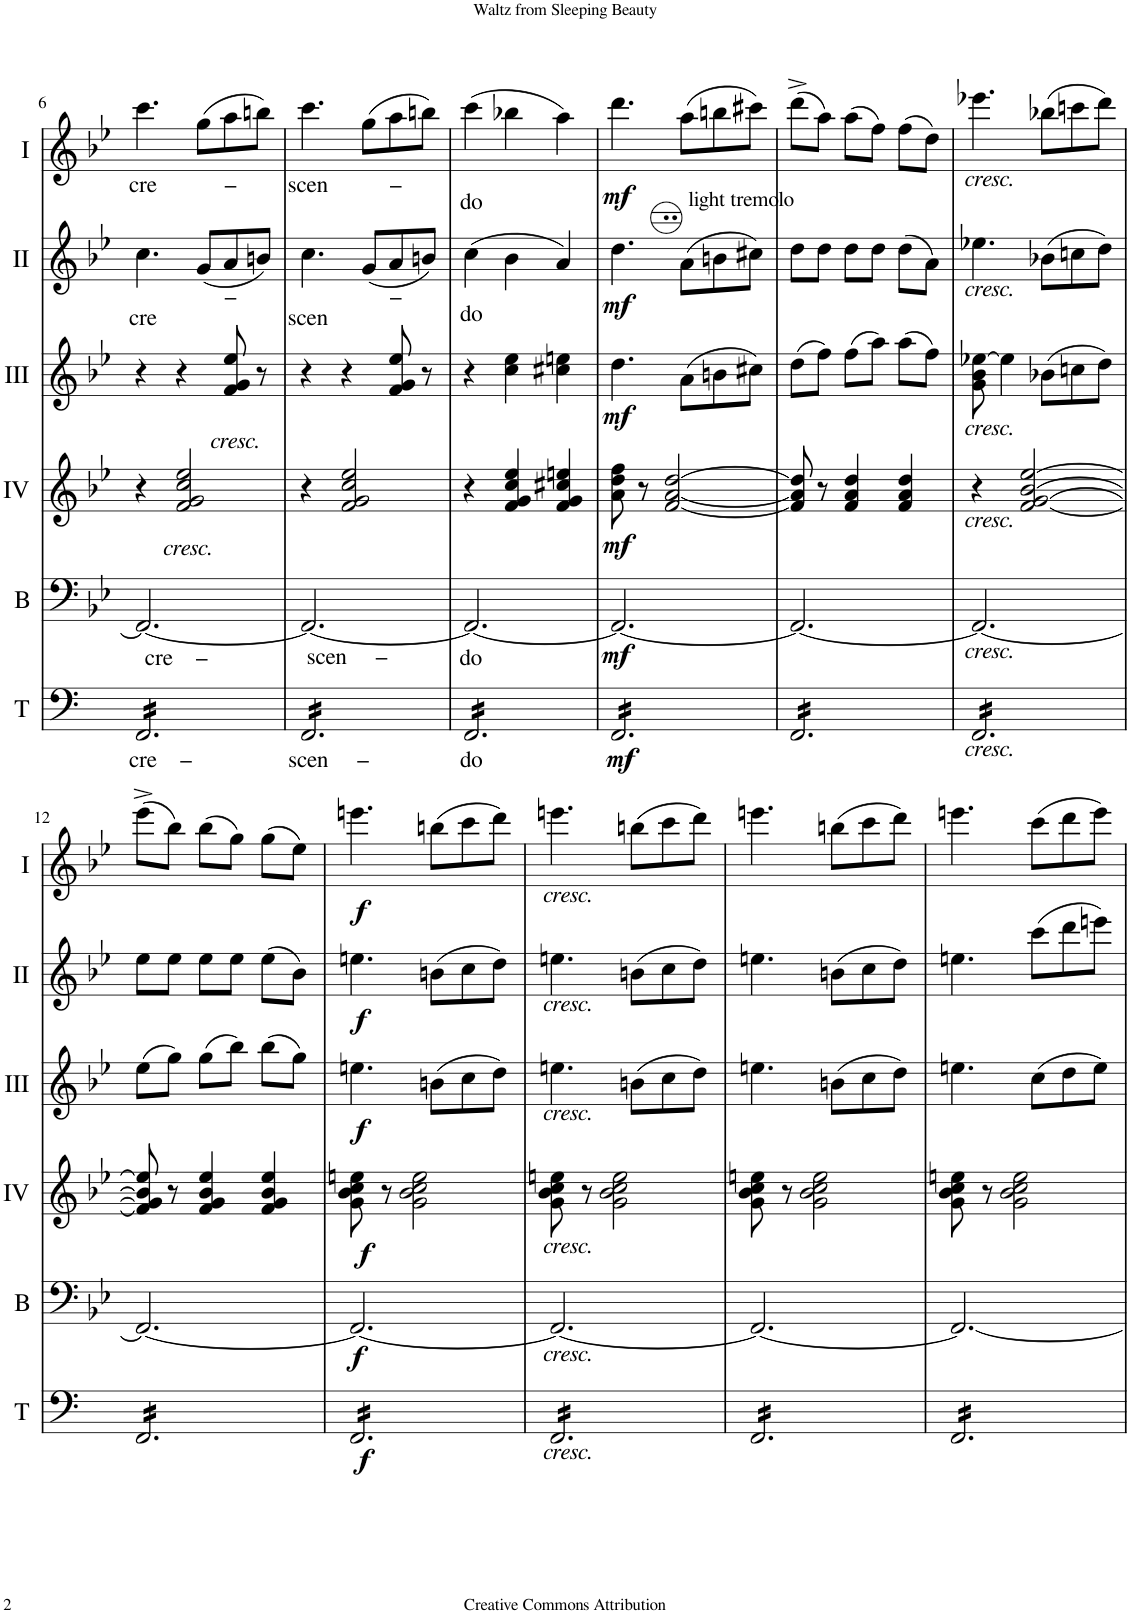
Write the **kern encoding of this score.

**kern	**text	**dynam	**kern	**text	**dynam	**kern	**text	**dynam	**kern	**text	**dynam	**kern	**text	**dynam	**kern	**text	**dynam
*part6	*part6	*part6	*part5	*part5	*part5	*part4	*part4	*part4	*part3	*part3	*part3	*part2	*part2	*part2	*part1	*part1	*part1
*staff6	*staff6	*staff6	*staff5	*staff5	*staff5	*staff4	*staff4	*staff4	*staff3	*staff3	*staff3	*staff2	*staff2	*staff2	*staff1	*staff1	*staff1
*I"Timp.	*	*	*I"Basson	*	*	*I"Acc. 4	*	*	*I"Acc. 3	*	*	*I"Acc. 2	*	*	*I"Acc. 1	*	*
*I'T	*	*	*I'B	*	*	*	*	*	*	*	*	*	*	*	*	*	*
!!LO:PB:g=z
*clefF4	*	*	*clefF4	*	*	*clefG2	*	*	*clefG2	*	*	*clefG2	*	*	*clefG2	*	*
*	*	*	*Trd7c12	*	*	*Trd7c12	*	*	*Trd7c12	*	*	*	*	*	*	*	*
*k[b-e-]	*	*	*k[b-e-]	*	*	*k[b-e-]	*	*	*k[b-e-]	*	*	*k[b-e-]	*	*	*k[b-e-]	*	*
*M3/4	*	*	*M3/4	*	*	*M3/4	*	*	*M3/4	*	*	*M3/4	*	*	*M3/4	*	*
=6	=6	=6	=6	=6	=6	=6	=6	=6	=6	=6	=6	=6	=6	=6	=6	=6	=6
!	!LO:LY:b	!	!	!LO:LY:b	!	!	!	!	!	!	!	!	!LO:LY:b	!	!	!LO:LY:b	!
*tremolo	*	*	*	*	*	*	*	*	*	*	*	*	*	*	*	*	*
16FF/LL	cre –	.	2.FF/_	cre –	.	4r	.	.	4r	.	.	4.cc\	cre	.	4.ccc\	cre	.
16FF/	.	.	.	.	.	.	.	.	.	.	.	.	.	.	.	.	.
16FF/	.	.	.	.	.	.	.	.	.	.	.	.	.	.	.	.	.
16FF/	.	.	.	.	.	.	.	.	.	.	.	.	.	.	.	.	.
!	!	!	!	!	!	!	!LO:LY:b	!	!	!	!	!	!	!	!	!	!
16FF/	.	.	.	.	.	2f/ 2g/ 2cc/ 2ee-/	cresc.	.	4r	.	.	.	.	.	.	.	.
16FF/	.	.	.	.	.	.	.	.	.	.	.	.	.	.	.	.	.
16FF/	.	.	.	.	.	.	.	.	.	.	.	(8g/L	.	.	(8gg\L	.	.
16FF/	.	.	.	.	.	.	.	.	.	.	.	.	.	.	.	.	.
!	!	!	!	!	!	!	!	!	!	!LO:LY:b	!	!	!LO:LY:b	!	!	!LO:LY:b	!
16FF/	.	.	.	.	.	.	.	.	8f/ 8g/ 8ee-/	cresc.	.	8a/	–	.	8aa\	–	.
16FF/	.	.	.	.	.	.	.	.	.	.	.	.	.	.	.	.	.
16FF/	.	.	.	.	.	.	.	.	8r	.	.	8bn/J)	.	.	8bbn\J)	.	.
16FF/JJ	.	.	.	.	.	.	.	.	.	.	.	.	.	.	.	.	.
=7	=7	=7	=7	=7	=7	=7	=7	=7	=7	=7	=7	=7	=7	=7	=7	=7	=7
!	!LO:LY:b	!	!	!LO:LY:b	!	!	!	!	!	!	!	!	!LO:LY:b	!	!	!LO:LY:b	!
16FF/LL	scen –	.	2.FF/_	scen –	.	4r	.	.	4r	.	.	4.cc\	scen	.	4.ccc\	scen	.
16FF/	.	.	.	.	.	.	.	.	.	.	.	.	.	.	.	.	.
16FF/	.	.	.	.	.	.	.	.	.	.	.	.	.	.	.	.	.
16FF/	.	.	.	.	.	.	.	.	.	.	.	.	.	.	.	.	.
16FF/	.	.	.	.	.	2f/ 2g/ 2cc/ 2ee-/	.	.	4r	.	.	.	.	.	.	.	.
16FF/	.	.	.	.	.	.	.	.	.	.	.	.	.	.	.	.	.
16FF/	.	.	.	.	.	.	.	.	.	.	.	(8g/L	.	.	(8gg\L	.	.
16FF/	.	.	.	.	.	.	.	.	.	.	.	.	.	.	.	.	.
!	!	!	!	!	!	!	!	!	!	!	!	!	!LO:LY:b	!	!	!LO:LY:b	!
16FF/	.	.	.	.	.	.	.	.	8f/ 8g/ 8ee-/	.	.	8a/	–	.	8aa\	–	.
16FF/	.	.	.	.	.	.	.	.	.	.	.	.	.	.	.	.	.
16FF/	.	.	.	.	.	.	.	.	8r	.	.	8bn/J)	.	.	8bbn\J)	.	.
16FF/JJ	.	.	.	.	.	.	.	.	.	.	.	.	.	.	.	.	.
=8	=8	=8	=8	=8	=8	=8	=8	=8	=8	=8	=8	=8	=8	=8	=8	=8	=8
!	!LO:LY:b	!	!	!LO:LY:b	!	!	!	!	!	!	!	!	!LO:LY:b	!	!	!LO:LY:b	!
16FF/LL	do	.	2.FF/_	do	.	4r	.	.	4r	.	.	(4cc\	-do	.	(4ccc\	-do	.
16FF/	.	.	.	.	.	.	.	.	.	.	.	.	.	.	.	.	.
16FF/	.	.	.	.	.	.	.	.	.	.	.	.	.	.	.	.	.
16FF/	.	.	.	.	.	.	.	.	.	.	.	.	.	.	.	.	.
16FF/	.	.	.	.	.	4f/ 4g/ 4cc/ 4ee-/	.	.	4cc\ 4ee-\	.	.	4b-\	.	.	4bb-X\	.	.
16FF/	.	.	.	.	.	.	.	.	.	.	.	.	.	.	.	.	.
16FF/	.	.	.	.	.	.	.	.	.	.	.	.	.	.	.	.	.
16FF/	.	.	.	.	.	.	.	.	.	.	.	.	.	.	.	.	.
16FF/	.	.	.	.	.	4f/ 4g/ 4cc#X/ 4een/	.	.	4cc#X\ 4een\	.	.	4a/)	.	.	4aa\)	.	.
16FF/	.	.	.	.	.	.	.	.	.	.	.	.	.	.	.	.	.
16FF/	.	.	.	.	.	.	.	.	.	.	.	.	.	.	.	.	.
16FF/JJ	.	.	.	.	.	.	.	.	.	.	.	.	.	.	.	.	.
=9	=9	=9	=9	=9	=9	=9	=9	=9	=9	=9	=9	=9	=9	=9	=9	=9	=9
!	!	!LO:DY:b	!	!	!LO:DY:b	!	!	!LO:DY:b	!	!	!LO:DY:b	!	!	!LO:DY:b	!	!	!LO:DY:b
16FF/LL	.	mf	2.FF/_	.	mf	8a\ 8dd\ 8ff\	.	mf	4.dd\	.	mf	4.dd\	.	mf	4.ddd\	.	mf
16FF/	.	.	.	.	.	.	.	.	.	.	.	.	.	.	.	.	.
16FF/	.	.	.	.	.	8r	.	.	.	.	.	.	.	.	.	.	.
16FF/	.	.	.	.	.	.	.	.	.	.	.	.	.	.	.	.	.
16FF/	.	.	.	.	.	[2f/ [2a/ [2dd/	.	.	.	.	.	.	.	.	.	.	.
16FF/	.	.	.	.	.	.	.	.	.	.	.	.	.	.	.	.	.
!	!	!	!	!	!	!	!	!	!	!	!	!LO:TX:a:t=light tremolo	!	!	!	!	!
16FF/	.	.	.	.	.	.	.	.	(8a\L	.	.	(8a\L	.	.	(8aa\L	.	.
16FF/	.	.	.	.	.	.	.	.	.	.	.	.	.	.	.	.	.
16FF/	.	.	.	.	.	.	.	.	8bn\	.	.	8bn\	.	.	8bbn\	.	.
16FF/	.	.	.	.	.	.	.	.	.	.	.	.	.	.	.	.	.
16FF/	.	.	.	.	.	.	.	.	8cc#X\J)	.	.	8cc#X\J)	.	.	8ccc#X\J)	.	.
16FF/JJ	.	.	.	.	.	.	.	.	.	.	.	.	.	.	.	.	.
=10	=10	=10	=10	=10	=10	=10	=10	=10	=10	=10	=10	=10	=10	=10	=10	=10	=10
16FF/LL	.	.	2.FF/_	.	.	8f/] 8a/] 8dd/]	.	.	(8dd\L	.	.	8dd\L	.	.	(8ddd^\L	.	.
16FF/	.	.	.	.	.	.	.	.	.	.	.	.	.	.	.	.	.
16FF/	.	.	.	.	.	8r	.	.	8ff\J)	.	.	8dd\J	.	.	8aa\J)	.	.
16FF/	.	.	.	.	.	.	.	.	.	.	.	.	.	.	.	.	.
16FF/	.	.	.	.	.	4f/ 4a/ 4dd/	.	.	(8ff\L	.	.	8dd\L	.	.	(8aa\L	.	.
16FF/	.	.	.	.	.	.	.	.	.	.	.	.	.	.	.	.	.
16FF/	.	.	.	.	.	.	.	.	8aa\J)	.	.	8dd\J	.	.	8ff\J)	.	.
16FF/	.	.	.	.	.	.	.	.	.	.	.	.	.	.	.	.	.
16FF/	.	.	.	.	.	4f/ 4a/ 4dd/	.	.	(8aa\L	.	.	(8dd\L	.	.	(8ff\L	.	.
16FF/	.	.	.	.	.	.	.	.	.	.	.	.	.	.	.	.	.
16FF/	.	.	.	.	.	.	.	.	8ff\J)	.	.	8a\J)	.	.	8dd\J)	.	.
16FF/JJ	.	.	.	.	.	.	.	.	.	.	.	.	.	.	.	.	.
=11	=11	=11	=11	=11	=11	=11	=11	=11	=11	=11	=11	=11	=11	=11	=11	=11	=11
!	!	!	!	!	!	!	!	!	!	!	!	!	!	!	!LO:TX:b:i:t=cresc.	!	!
!	!	!	!	!	!	!	!	!	!	!	!	!LO:TX:b:i:t=cresc.	!	!	!	!	!
!	!	!	!	!	!	!	!	!	!LO:TX:b:i:t=cresc.	!	!	!	!	!	!	!	!
!	!	!	!	!	!	!LO:TX:b:i:t=cresc.	!	!	!	!	!	!	!	!	!	!	!
!	!	!	!LO:TX:b:i:t=cresc.	!	!	!	!	!	!	!	!	!	!	!	!	!	!
!LO:TX:b:i:t=cresc.	!	!	!	!	!	!	!	!	!	!	!	!	!	!	!	!	!
16FF/LL	.	.	2.FF/_	.	.	4r	.	.	8g\ 8b-\ [8ee-X\	.	.	4.ee-X\	.	.	4.eee-X\	.	.
16FF/	.	.	.	.	.	.	.	.	.	.	.	.	.	.	.	.	.
16FF/	.	.	.	.	.	.	.	.	4ee-\]	.	.	.	.	.	.	.	.
16FF/	.	.	.	.	.	.	.	.	.	.	.	.	.	.	.	.	.
16FF/	.	.	.	.	.	[2f/ [2g/ [2b-/ [2ee-/	.	.	.	.	.	.	.	.	.	.	.
16FF/	.	.	.	.	.	.	.	.	.	.	.	.	.	.	.	.	.
16FF/	.	.	.	.	.	.	.	.	(8b-X\L	.	.	(8b-X\L	.	.	(8bb-X\L	.	.
16FF/	.	.	.	.	.	.	.	.	.	.	.	.	.	.	.	.	.
16FF/	.	.	.	.	.	.	.	.	8ccn\	.	.	8ccn\	.	.	8cccn\	.	.
16FF/	.	.	.	.	.	.	.	.	.	.	.	.	.	.	.	.	.
16FF/	.	.	.	.	.	.	.	.	8dd\J)	.	.	8dd\J)	.	.	8ddd\J)	.	.
16FF/JJ	.	.	.	.	.	.	.	.	.	.	.	.	.	.	.	.	.
!!LO:LB:g=z
=12	=12	=12	=12	=12	=12	=12	=12	=12	=12	=12	=12	=12	=12	=12	=12	=12	=12
16FF/LL	.	.	2.FF/_	.	.	8f/] 8g/] 8b-/] 8ee-/]	.	.	(8ee-\L	.	.	8ee-\L	.	.	(8eee-^\L	.	.
16FF/	.	.	.	.	.	.	.	.	.	.	.	.	.	.	.	.	.
16FF/	.	.	.	.	.	8r	.	.	8gg\J)	.	.	8ee-\J	.	.	8bb-\J)	.	.
16FF/	.	.	.	.	.	.	.	.	.	.	.	.	.	.	.	.	.
16FF/	.	.	.	.	.	4f/ 4g/ 4b-/ 4ee-/	.	.	(8gg\L	.	.	8ee-\L	.	.	(8bb-\L	.	.
16FF/	.	.	.	.	.	.	.	.	.	.	.	.	.	.	.	.	.
16FF/	.	.	.	.	.	.	.	.	8bb-\J)	.	.	8ee-\J	.	.	8gg\J)	.	.
16FF/	.	.	.	.	.	.	.	.	.	.	.	.	.	.	.	.	.
16FF/	.	.	.	.	.	4f/ 4g/ 4b-/ 4ee-/	.	.	(8bb-\L	.	.	(8ee-\L	.	.	(8gg\L	.	.
16FF/	.	.	.	.	.	.	.	.	.	.	.	.	.	.	.	.	.
16FF/	.	.	.	.	.	.	.	.	8gg\J)	.	.	8b-\J)	.	.	8ee-\J)	.	.
16FF/JJ	.	.	.	.	.	.	.	.	.	.	.	.	.	.	.	.	.
=13	=13	=13	=13	=13	=13	=13	=13	=13	=13	=13	=13	=13	=13	=13	=13	=13	=13
!	!	!LO:DY:b	!	!	!LO:DY:b	!	!	!LO:DY:b	!	!	!LO:DY:b	!	!	!LO:DY:b	!	!	!LO:DY:b
16FF/LL	.	f	2.FF/_	.	f	8g\ 8b-\ 8cc\ 8een\	.	f	4.een\	.	f	4.een\	.	f	4.eeen\	.	f
16FF/	.	.	.	.	.	.	.	.	.	.	.	.	.	.	.	.	.
16FF/	.	.	.	.	.	8r	.	.	.	.	.	.	.	.	.	.	.
16FF/	.	.	.	.	.	.	.	.	.	.	.	.	.	.	.	.	.
16FF/	.	.	.	.	.	2g\ 2b-\ 2cc\ 2ee\	.	.	.	.	.	.	.	.	.	.	.
16FF/	.	.	.	.	.	.	.	.	.	.	.	.	.	.	.	.	.
16FF/	.	.	.	.	.	.	.	.	(8bn\L	.	.	(8bn\L	.	.	(8bbn\L	.	.
16FF/	.	.	.	.	.	.	.	.	.	.	.	.	.	.	.	.	.
16FF/	.	.	.	.	.	.	.	.	8cc\	.	.	8cc\	.	.	8ccc\	.	.
16FF/	.	.	.	.	.	.	.	.	.	.	.	.	.	.	.	.	.
16FF/	.	.	.	.	.	.	.	.	8dd\J)	.	.	8dd\J)	.	.	8ddd\J)	.	.
16FF/JJ	.	.	.	.	.	.	.	.	.	.	.	.	.	.	.	.	.
=14	=14	=14	=14	=14	=14	=14	=14	=14	=14	=14	=14	=14	=14	=14	=14	=14	=14
!	!	!	!	!	!	!	!	!	!	!	!	!	!	!	!LO:TX:b:i:t=cresc.	!	!
!	!	!	!	!	!	!	!	!	!	!	!	!LO:TX:b:i:t=cresc.	!	!	!	!	!
!	!	!	!	!	!	!	!	!	!LO:TX:b:i:t=cresc.	!	!	!	!	!	!	!	!
!	!	!	!	!	!	!LO:TX:b:i:t=cresc.	!	!	!	!	!	!	!	!	!	!	!
!	!	!	!LO:TX:b:i:t=cresc.	!	!	!	!	!	!	!	!	!	!	!	!	!	!
!LO:TX:b:i:t=cresc.	!	!	!	!	!	!	!	!	!	!	!	!	!	!	!	!	!
16FF/LL	.	.	2.FF/_	.	.	8g\ 8b-\ 8cc\ 8een\	.	.	4.een\	.	.	4.een\	.	.	4.eeen\	.	.
16FF/	.	.	.	.	.	.	.	.	.	.	.	.	.	.	.	.	.
16FF/	.	.	.	.	.	8r	.	.	.	.	.	.	.	.	.	.	.
16FF/	.	.	.	.	.	.	.	.	.	.	.	.	.	.	.	.	.
16FF/	.	.	.	.	.	2g\ 2b-\ 2cc\ 2ee\	.	.	.	.	.	.	.	.	.	.	.
16FF/	.	.	.	.	.	.	.	.	.	.	.	.	.	.	.	.	.
16FF/	.	.	.	.	.	.	.	.	(8bn\L	.	.	(8bn\L	.	.	(8bbn\L	.	.
16FF/	.	.	.	.	.	.	.	.	.	.	.	.	.	.	.	.	.
16FF/	.	.	.	.	.	.	.	.	8cc\	.	.	8cc\	.	.	8ccc\	.	.
16FF/	.	.	.	.	.	.	.	.	.	.	.	.	.	.	.	.	.
16FF/	.	.	.	.	.	.	.	.	8dd\J)	.	.	8dd\J)	.	.	8ddd\J)	.	.
16FF/JJ	.	.	.	.	.	.	.	.	.	.	.	.	.	.	.	.	.
=15	=15	=15	=15	=15	=15	=15	=15	=15	=15	=15	=15	=15	=15	=15	=15	=15	=15
16FF/LL	.	.	2.FF/_	.	.	8g\ 8b-\ 8cc\ 8een\	.	.	4.een\	.	.	4.een\	.	.	4.eeen\	.	.
16FF/	.	.	.	.	.	.	.	.	.	.	.	.	.	.	.	.	.
16FF/	.	.	.	.	.	8r	.	.	.	.	.	.	.	.	.	.	.
16FF/	.	.	.	.	.	.	.	.	.	.	.	.	.	.	.	.	.
16FF/	.	.	.	.	.	2g\ 2b-\ 2cc\ 2ee\	.	.	.	.	.	.	.	.	.	.	.
16FF/	.	.	.	.	.	.	.	.	.	.	.	.	.	.	.	.	.
16FF/	.	.	.	.	.	.	.	.	(8bn\L	.	.	(8bn\L	.	.	(8bbn\L	.	.
16FF/	.	.	.	.	.	.	.	.	.	.	.	.	.	.	.	.	.
16FF/	.	.	.	.	.	.	.	.	8cc\	.	.	8cc\	.	.	8ccc\	.	.
16FF/	.	.	.	.	.	.	.	.	.	.	.	.	.	.	.	.	.
16FF/	.	.	.	.	.	.	.	.	8dd\J)	.	.	8dd\J)	.	.	8ddd\J)	.	.
16FF/JJ	.	.	.	.	.	.	.	.	.	.	.	.	.	.	.	.	.
=16	=16	=16	=16	=16	=16	=16	=16	=16	=16	=16	=16	=16	=16	=16	=16	=16	=16
16FF/LL	.	.	2.FF/_	.	.	8g\ 8b-\ 8cc\ 8een\	.	.	4.een\	.	.	4.een\	.	.	4.eeen\	.	.
16FF/	.	.	.	.	.	.	.	.	.	.	.	.	.	.	.	.	.
16FF/	.	.	.	.	.	8r	.	.	.	.	.	.	.	.	.	.	.
16FF/	.	.	.	.	.	.	.	.	.	.	.	.	.	.	.	.	.
16FF/	.	.	.	.	.	2g\ 2b-\ 2cc\ 2ee\	.	.	.	.	.	.	.	.	.	.	.
16FF/	.	.	.	.	.	.	.	.	.	.	.	.	.	.	.	.	.
16FF/	.	.	.	.	.	.	.	.	(8cc\L	.	.	(8ccc\L	.	.	(8ccc\L	.	.
16FF/	.	.	.	.	.	.	.	.	.	.	.	.	.	.	.	.	.
16FF/	.	.	.	.	.	.	.	.	8dd\	.	.	8ddd\	.	.	8ddd\	.	.
16FF/	.	.	.	.	.	.	.	.	.	.	.	.	.	.	.	.	.
16FF/	.	.	.	.	.	.	.	.	8ee\J)	.	.	8eeen\J)	.	.	8eee\J)	.	.
16FF/JJ	.	.	.	.	.	.	.	.	.	.	.	.	.	.	.	.	.
*Xtremolo	*	*	*	*	*	*	*	*	*	*	*	*	*	*	*	*	*
=	=	=	=	=	=	=	=	=	=	=	=	=	=	=	=	=	=
*-	*-	*-	*-	*-	*-	*-	*-	*-	*-	*-	*-	*-	*-	*-	*-	*-	*-
